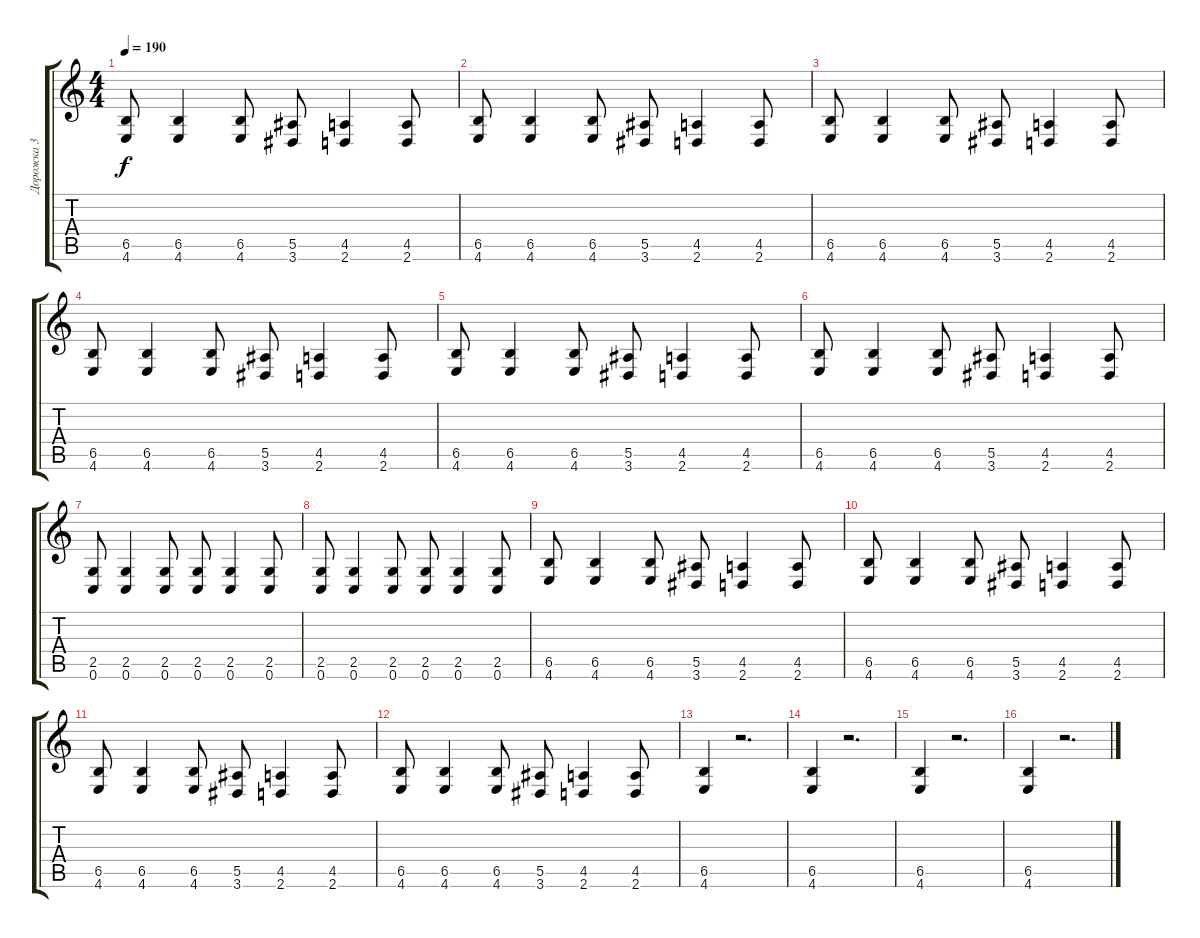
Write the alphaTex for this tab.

\track ("Дорожка 3" "Дорожка 3") {instrument overdrivenguitar}
\staff {score tabs}
\tuning (C4 G3 Eb3 Bb2 F2 C2) {hide}
\ts (4 4)
\tempo 190
\clef g2
\ks c
(6.5 4.6).8{dy f} (6.5 4.6).4 (6.5 4.6).8 (5.5 3.6).8 (4.5 2.6).4 (4.5 2.6).8 |
(6.5 4.6).8 (6.5 4.6).4 (6.5 4.6).8 (5.5 3.6).8 (4.5 2.6).4 (4.5 2.6).8 |
(6.5 4.6).8 (6.5 4.6).4 (6.5 4.6).8 (5.5 3.6).8 (4.5 2.6).4 (4.5 2.6).8 |
(6.5 4.6).8 (6.5 4.6).4 (6.5 4.6).8 (5.5 3.6).8 (4.5 2.6).4 (4.5 2.6).8 |
(6.5 4.6).8 (6.5 4.6).4 (6.5 4.6).8 (5.5 3.6).8 (4.5 2.6).4 (4.5 2.6).8 |
(6.5 4.6).8 (6.5 4.6).4 (6.5 4.6).8 (5.5 3.6).8 (4.5 2.6).4 (4.5 2.6).8 |
(2.5 0.6).8 (2.5 0.6).4 (2.5 0.6).8 (2.5 0.6).8 (2.5 0.6).4 (2.5 0.6).8 |
(2.5 0.6).8 (2.5 0.6).4 (2.5 0.6).8 (2.5 0.6).8 (2.5 0.6).4 (2.5 0.6).8 |
(6.5 4.6).8 (6.5 4.6).4 (6.5 4.6).8 (5.5 3.6).8 (4.5 2.6).4 (4.5 2.6).8 |
(6.5 4.6).8 (6.5 4.6).4 (6.5 4.6).8 (5.5 3.6).8 (4.5 2.6).4 (4.5 2.6).8 |
(6.5 4.6).8 (6.5 4.6).4 (6.5 4.6).8 (5.5 3.6).8 (4.5 2.6).4 (4.5 2.6).8 |
(6.5 4.6).8 (6.5 4.6).4 (6.5 4.6).8 (5.5 3.6).8 (4.5 2.6).4 (4.5 2.6).8 |
(6.5 4.6).4 r.2{d} |
(6.5 4.6).4 r.2{d} |
(6.5 4.6).4 r.2{d} |
(6.5 4.6).4 r.2{d}
